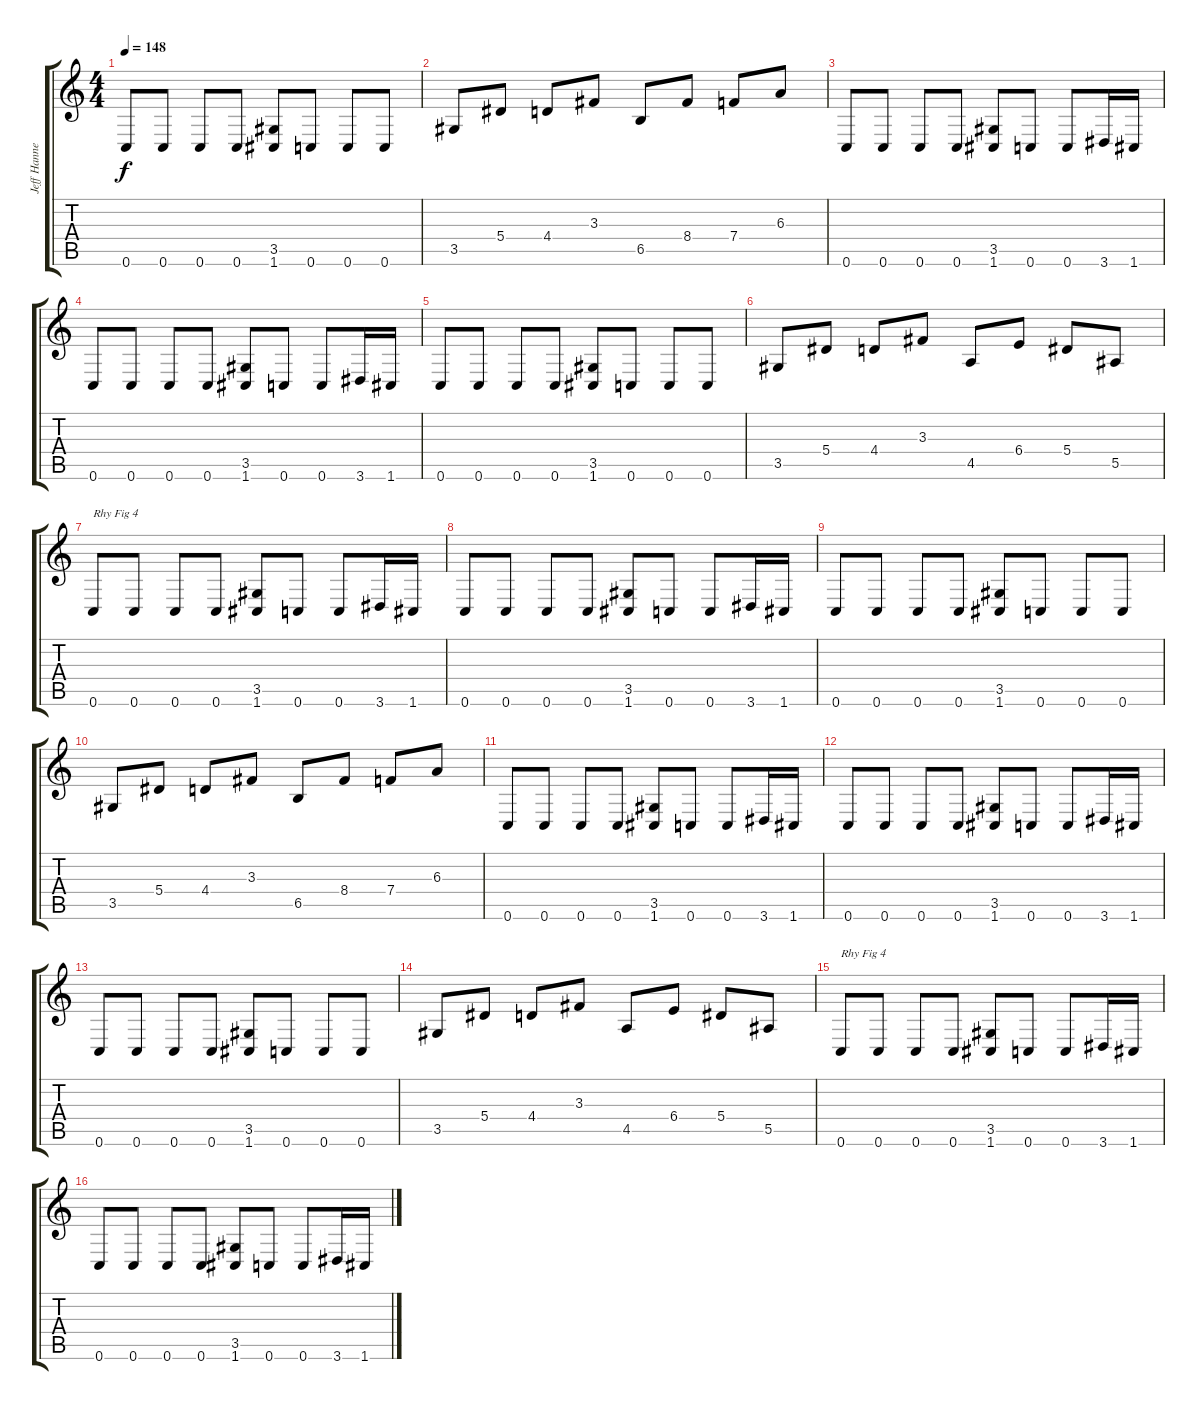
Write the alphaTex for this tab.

\track ("Jeff Hanneman" "Jeff Hanne") {instrument distortionguitar}
\staff {score tabs}
\tuning (C4 G3 Eb3 Bb2 F2 C2) {hide}
\ts (4 4)
\tempo 148
\clef g2
\ks c
0.6.8{dy f} 0.6.8 0.6.8 0.6.8 (3.5 1.6).8 0.6.8 0.6.8 0.6.8 |
3.5.8 5.4.8 4.4.8 3.3.8 6.5.8 8.4.8 7.4.8 6.3.8 |
0.6.8 0.6.8 0.6.8 0.6.8 (3.5 1.6).8 0.6.8 0.6.8 3.6.16 1.6.16 |
0.6.8 0.6.8 0.6.8 0.6.8 (3.5 1.6).8 0.6.8 0.6.8 3.6.16 1.6.16 |
0.6.8 0.6.8 0.6.8 0.6.8 (3.5 1.6).8 0.6.8 0.6.8 0.6.8 |
3.5.8 5.4.8 4.4.8 3.3.8 4.5.8 6.4.8 5.4.8 5.5.8 |
0.6.8{txt "Rhy Fig 4"} 0.6.8 0.6.8 0.6.8 (3.5 1.6).8 0.6.8 0.6.8 3.6.16 1.6.16 |
0.6.8 0.6.8 0.6.8 0.6.8 (3.5 1.6).8 0.6.8 0.6.8 3.6.16 1.6.16 |
0.6.8 0.6.8 0.6.8 0.6.8 (3.5 1.6).8 0.6.8 0.6.8 0.6.8 |
3.5.8 5.4.8 4.4.8 3.3.8 6.5.8 8.4.8 7.4.8 6.3.8 |
0.6.8 0.6.8 0.6.8 0.6.8 (3.5 1.6).8 0.6.8 0.6.8 3.6.16 1.6.16 |
0.6.8 0.6.8 0.6.8 0.6.8 (3.5 1.6).8 0.6.8 0.6.8 3.6.16 1.6.16 |
0.6.8 0.6.8 0.6.8 0.6.8 (3.5 1.6).8 0.6.8 0.6.8 0.6.8 |
3.5.8 5.4.8 4.4.8 3.3.8 4.5.8 6.4.8 5.4.8 5.5.8 |
0.6.8{txt "Rhy Fig 4"} 0.6.8 0.6.8 0.6.8 (3.5 1.6).8 0.6.8 0.6.8 3.6.16 1.6.16 |
0.6.8 0.6.8 0.6.8 0.6.8 (3.5 1.6).8 0.6.8 0.6.8 3.6.16 1.6.16
